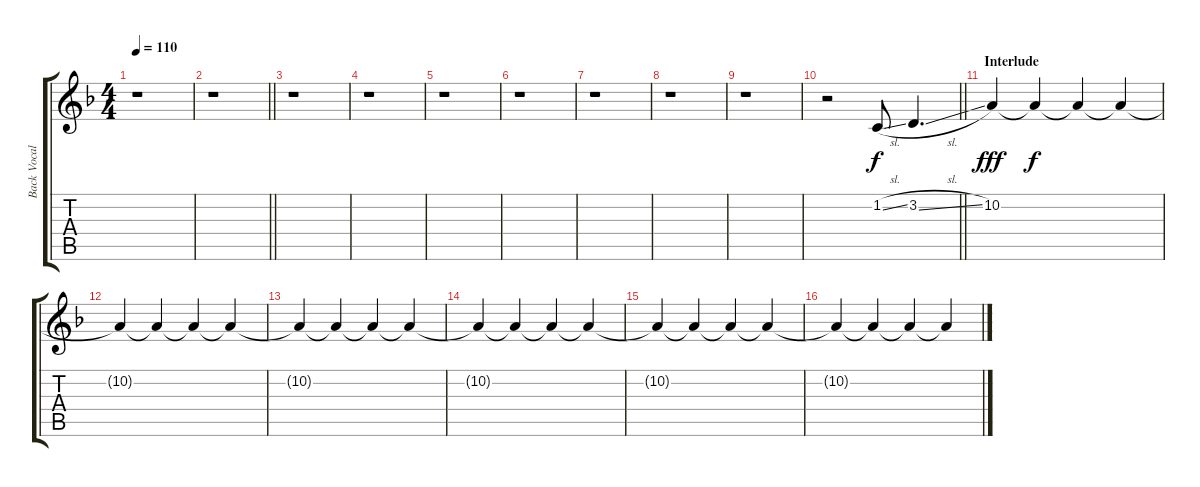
\track ("Back Vocal" "Back Vocal") {instrument clarinet}
\staff {score tabs}
\tuning (E4 B3 G3 D3 A2 D2) {hide}
\ts (4 4)
\tempo 110
\clef g2
\ks f
r.1{dy f} |
\barLineRight lightlight
r.1 |
r.1 |
r.1 |
r.1 |
r.1 |
r.1 |
r.1 |
r.1 |
\barLineRight lightlight
r.2 1.2{sl}.8 3.2{sl}.4{d} |
\section ("" "Interlude")
10.2.4{dy fff} 10.2{t}.4{dy f} 10.2{t}.4 10.2{t}.4 |
10.2{t}.4 10.2{t}.4 10.2{t}.4 10.2{t}.4 |
10.2{t}.4 10.2{t}.4 10.2{t}.4 10.2{t}.4 |
10.2{t}.4 10.2{t}.4 10.2{t}.4 10.2{t}.4 |
10.2{t}.4 10.2{t}.4 10.2{t}.4 10.2{t}.4 |
10.2{t}.4 10.2{t}.4 10.2{t}.4 10.2{t}.4
